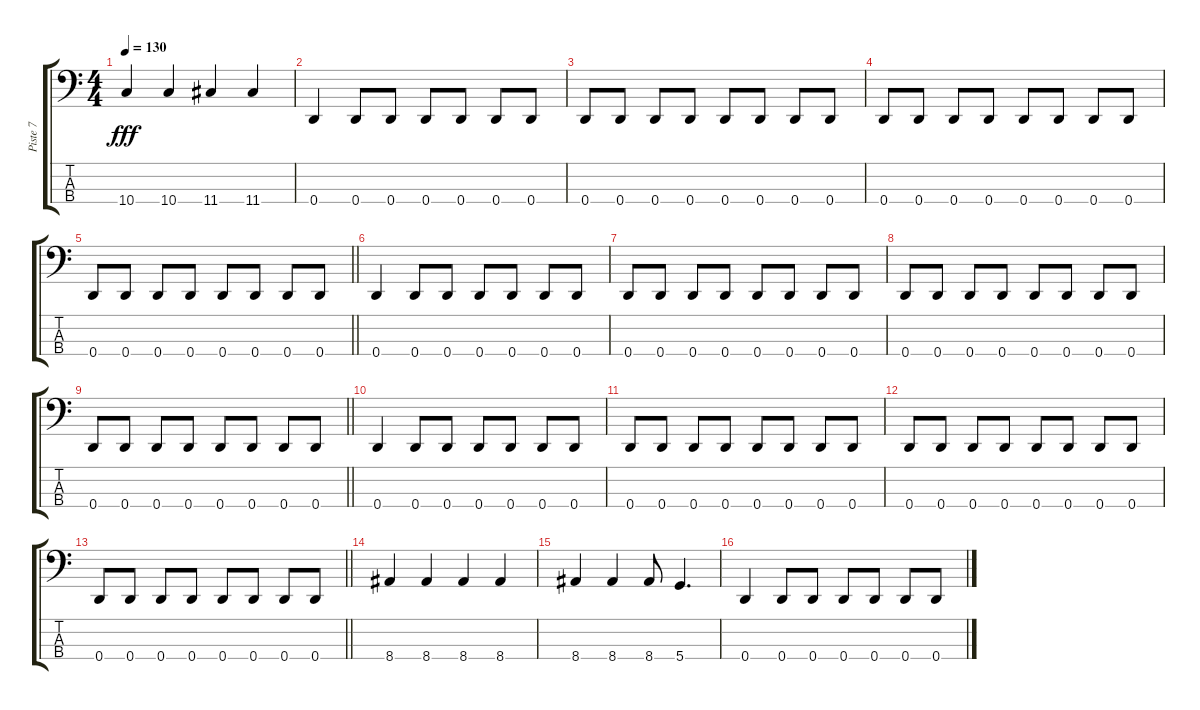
\track ("Piste 7" "Piste 7") {instrument electricbasspick}
\staff {score tabs}
\tuning (G2 D2 A1 D1) {hide}
\ts (4 4)
\tempo 130
\clef f4
\ks c
10.4.4{dy fff} 10.4.4 11.4.4 11.4.4 |
0.4.4 0.4.8 0.4.8 0.4.8 0.4.8 0.4.8 0.4.8 |
0.4.8 0.4.8 0.4.8 0.4.8 0.4.8 0.4.8 0.4.8 0.4.8 |
0.4.8 0.4.8 0.4.8 0.4.8 0.4.8 0.4.8 0.4.8 0.4.8 |
\barLineRight lightlight
0.4.8 0.4.8 0.4.8 0.4.8 0.4.8 0.4.8 0.4.8 0.4.8 |
0.4.4 0.4.8 0.4.8 0.4.8 0.4.8 0.4.8 0.4.8 |
0.4.8 0.4.8 0.4.8 0.4.8 0.4.8 0.4.8 0.4.8 0.4.8 |
0.4.8 0.4.8 0.4.8 0.4.8 0.4.8 0.4.8 0.4.8 0.4.8 |
\barLineRight lightlight
0.4.8 0.4.8 0.4.8 0.4.8 0.4.8 0.4.8 0.4.8 0.4.8 |
0.4.4 0.4.8 0.4.8 0.4.8 0.4.8 0.4.8 0.4.8 |
0.4.8 0.4.8 0.4.8 0.4.8 0.4.8 0.4.8 0.4.8 0.4.8 |
0.4.8 0.4.8 0.4.8 0.4.8 0.4.8 0.4.8 0.4.8 0.4.8 |
\barLineRight lightlight
0.4.8 0.4.8 0.4.8 0.4.8 0.4.8 0.4.8 0.4.8 0.4.8 |
8.4.4 8.4.4 8.4.4 8.4.4 |
8.4.4 8.4.4 8.4.8 5.4.4{d} |
0.4.4 0.4.8 0.4.8 0.4.8 0.4.8 0.4.8 0.4.8
